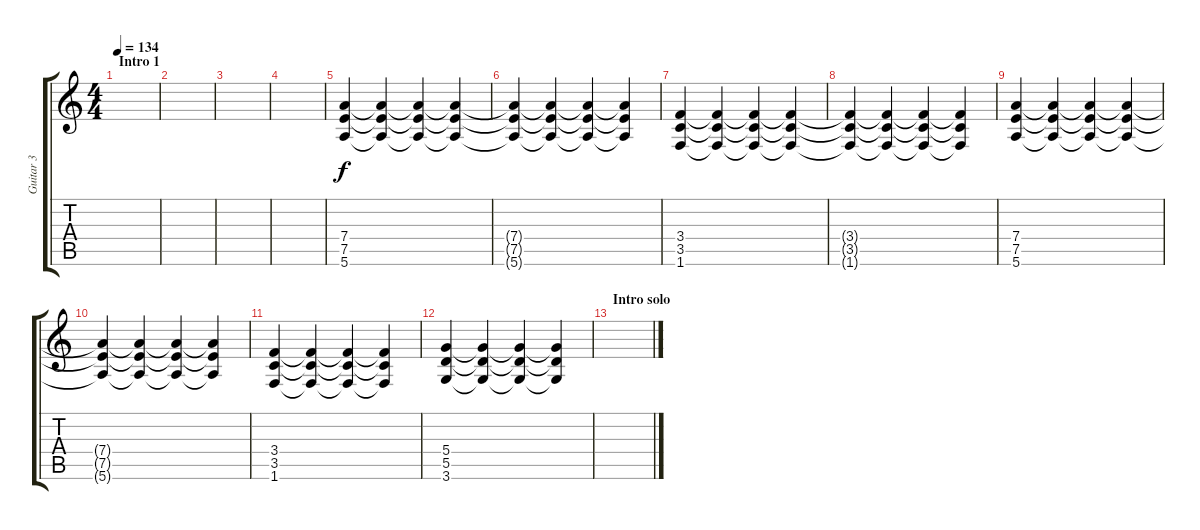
\track ("Guitar 3" "Guitar 3") {instrument distortionguitar}
\staff {score tabs}
\tuning (E4 B3 G3 D3 A2 E2) {hide}
\ts (4 4)
\section ("" "Intro 1")
\tempo 134
\clef g2
\ks c
|
|
|
|
(7.4 7.5 5.6).4 (7.4{t} 7.5{t} 5.6{t}).4 (7.4{t} 7.5{t} 5.6{t}).4 (7.4{t} 7.5{t} 5.6{t}).4 |
(7.4{t} 7.5{t} 5.6{t}).4 (7.4{t} 7.5{t} 5.6{t}).4 (7.4{t} 7.5{t} 5.6{t}).4 (7.4{t} 7.5{t} 5.6{t}).4 |
(3.4 3.5 1.6).4 (3.4{t} 3.5{t} 1.6{t}).4 (3.4{t} 3.5{t} 1.6{t}).4 (3.4{t} 3.5{t} 1.6{t}).4 |
(3.4{t} 3.5{t} 1.6{t}).4 (3.4{t} 3.5{t} 1.6{t}).4 (3.4{t} 3.5{t} 1.6{t}).4 (3.4{t} 3.5{t} 1.6{t}).4 |
(7.4 7.5 5.6).4 (7.4{t} 7.5{t} 5.6{t}).4 (7.4{t} 7.5{t} 5.6{t}).4 (7.4{t} 7.5{t} 5.6{t}).4 |
(7.4{t} 7.5{t} 5.6{t}).4 (7.4{t} 7.5{t} 5.6{t}).4 (7.4{t} 7.5{t} 5.6{t}).4 (7.4{t} 7.5{t} 5.6{t}).4 |
(3.4 3.5 1.6).4 (3.4{t} 3.5{t} 1.6{t}).4 (3.4{t} 3.5{t} 1.6{t}).4 (3.4{t} 3.5{t} 1.6{t}).4 |
(5.4 5.5 3.6).4 (5.4{t} 5.5{t} 3.6{t}).4 (5.4{t} 5.5{t} 3.6{t}).4 (5.4{t} 5.5{t} 3.6{t}).4 |
\section ("" "Intro solo")
